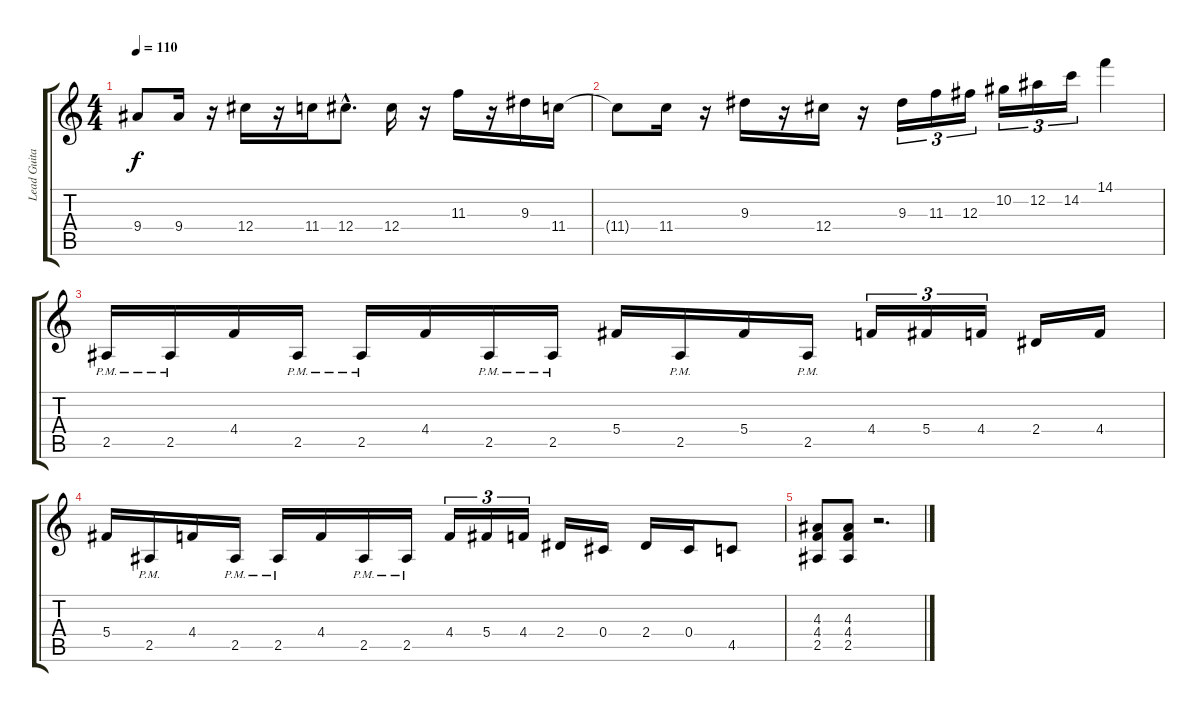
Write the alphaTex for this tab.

\track ("Lead Guitar" "Lead Guita") {instrument distortionguitar}
\staff {score tabs}
\tuning (Eb4 Bb3 Gb3 Db3 Ab2 Eb2) {hide}
\ts (4 4)
\tempo 110
\clef g2
\ks c
9.4{t}.8{dy f} 9.4.16 r.16 12.4.16 r.16 11.4.16 12.4{hac}.8{d} 12.4.16 r.16 11.3.16 r.16 9.3.16 11.4.16 |
11.4{t}.8 11.4.16 r.16 9.3.16 r.16 12.4.16 r.16 9.3.16{tu (3 2)} 11.3.16{tu (3 2)} 12.3.16{tu (3 2)} 10.2.16{tu (3 2)} 12.2.16{tu (3 2)} 14.2.16{tu (3 2)} 14.1.4 |
2.5{pm}.16 2.5{pm}.16 4.4.16 2.5{pm}.16 2.5{pm}.16 4.4.16 2.5{pm}.16 2.5{pm}.16 5.4.16 2.5{pm}.16 5.4.16 2.5{pm}.16 4.4.16{tu (3 2)} 5.4.16{tu (3 2)} 4.4.16{tu (3 2)} 2.4.16 4.4.16 |
5.4.16 2.5{pm}.16 4.4.16 2.5{pm}.16 2.5{pm}.16 4.4.16 2.5{pm}.16 2.5{pm}.16 4.4.16{tu (3 2)} 5.4.16{tu (3 2)} 4.4.16{tu (3 2)} 2.4.16 0.4.16 2.4.16 0.4.16 4.5.8 |
(4.3 4.4 2.5).8 (4.3 4.4 2.5).8 r.2{d}
